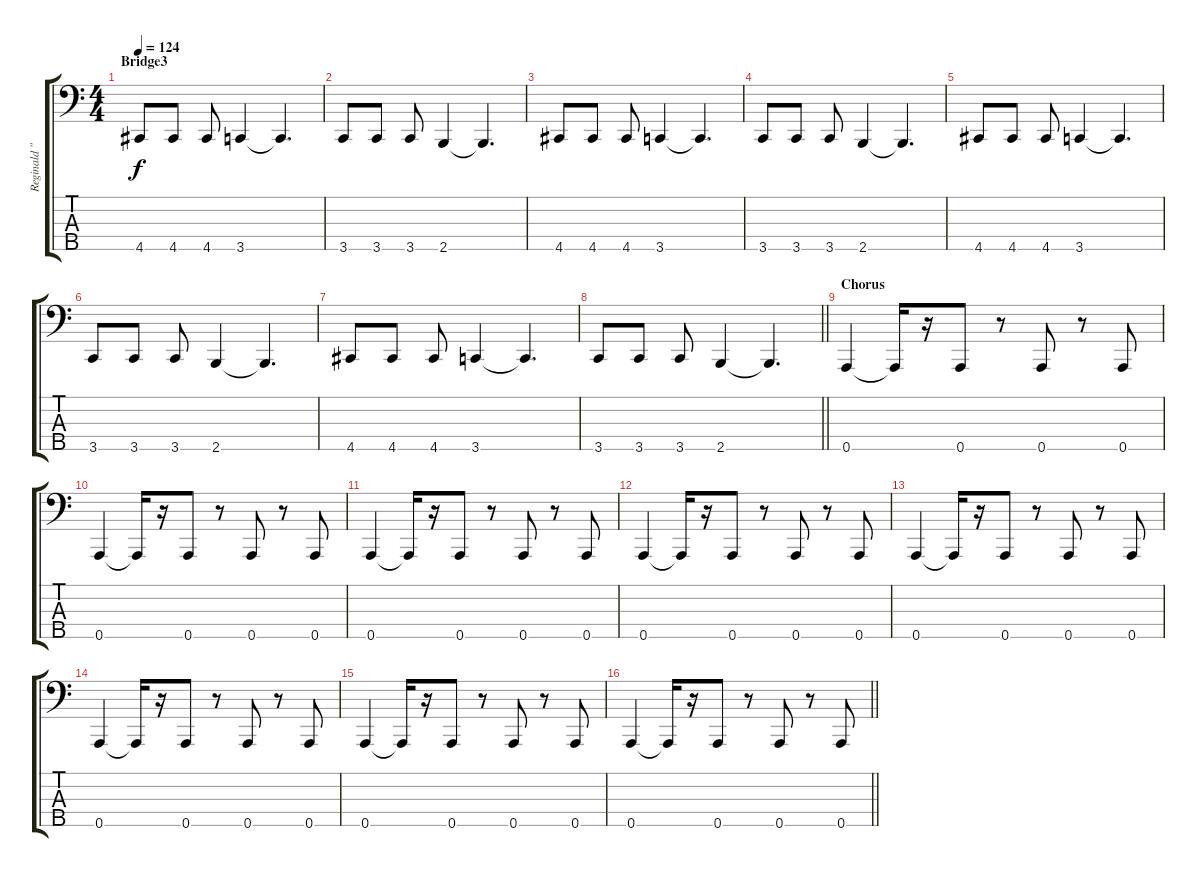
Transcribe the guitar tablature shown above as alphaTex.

\track ("Reginald \"Fieldy\"Arvizu" "Reginald \"") {instrument slapbass1}
\staff {score tabs}
\tuning (F2 C2 G1 D1 A0) {hide}
\ts (4 4)
\section ("" "Bridge3")
\tempo 124
\clef f4
\ks c
4.5.8{dy f} 4.5.8 4.5.8 3.5.4 3.5{t}.4{d} |
3.5.8 3.5.8 3.5.8 2.5.4 2.5{t}.4{d} |
4.5.8 4.5.8 4.5.8 3.5.4 3.5{t}.4{d} |
3.5.8 3.5.8 3.5.8 2.5.4 2.5{t}.4{d} |
4.5.8 4.5.8 4.5.8 3.5.4 3.5{t}.4{d} |
3.5.8 3.5.8 3.5.8 2.5.4 2.5{t}.4{d} |
4.5.8 4.5.8 4.5.8 3.5.4 3.5{t}.4{d} |
\barLineRight lightlight
3.5.8 3.5.8 3.5.8 2.5.4 2.5{t}.4{d} |
\section ("" "Chorus")
0.5.4 0.5{t}.16 r.16 0.5.8 r.8 0.5.8 r.8 0.5.8 |
0.5.4 0.5{t}.16 r.16 0.5.8 r.8 0.5.8 r.8 0.5.8 |
0.5.4 0.5{t}.16 r.16 0.5.8 r.8 0.5.8 r.8 0.5.8 |
0.5.4 0.5{t}.16 r.16 0.5.8 r.8 0.5.8 r.8 0.5.8 |
0.5.4 0.5{t}.16 r.16 0.5.8 r.8 0.5.8 r.8 0.5.8 |
0.5.4 0.5{t}.16 r.16 0.5.8 r.8 0.5.8 r.8 0.5.8 |
0.5.4 0.5{t}.16 r.16 0.5.8 r.8 0.5.8 r.8 0.5.8 |
\barLineRight lightlight
0.5.4 0.5{t}.16 r.16 0.5.8 r.8 0.5.8 r.8 0.5.8
